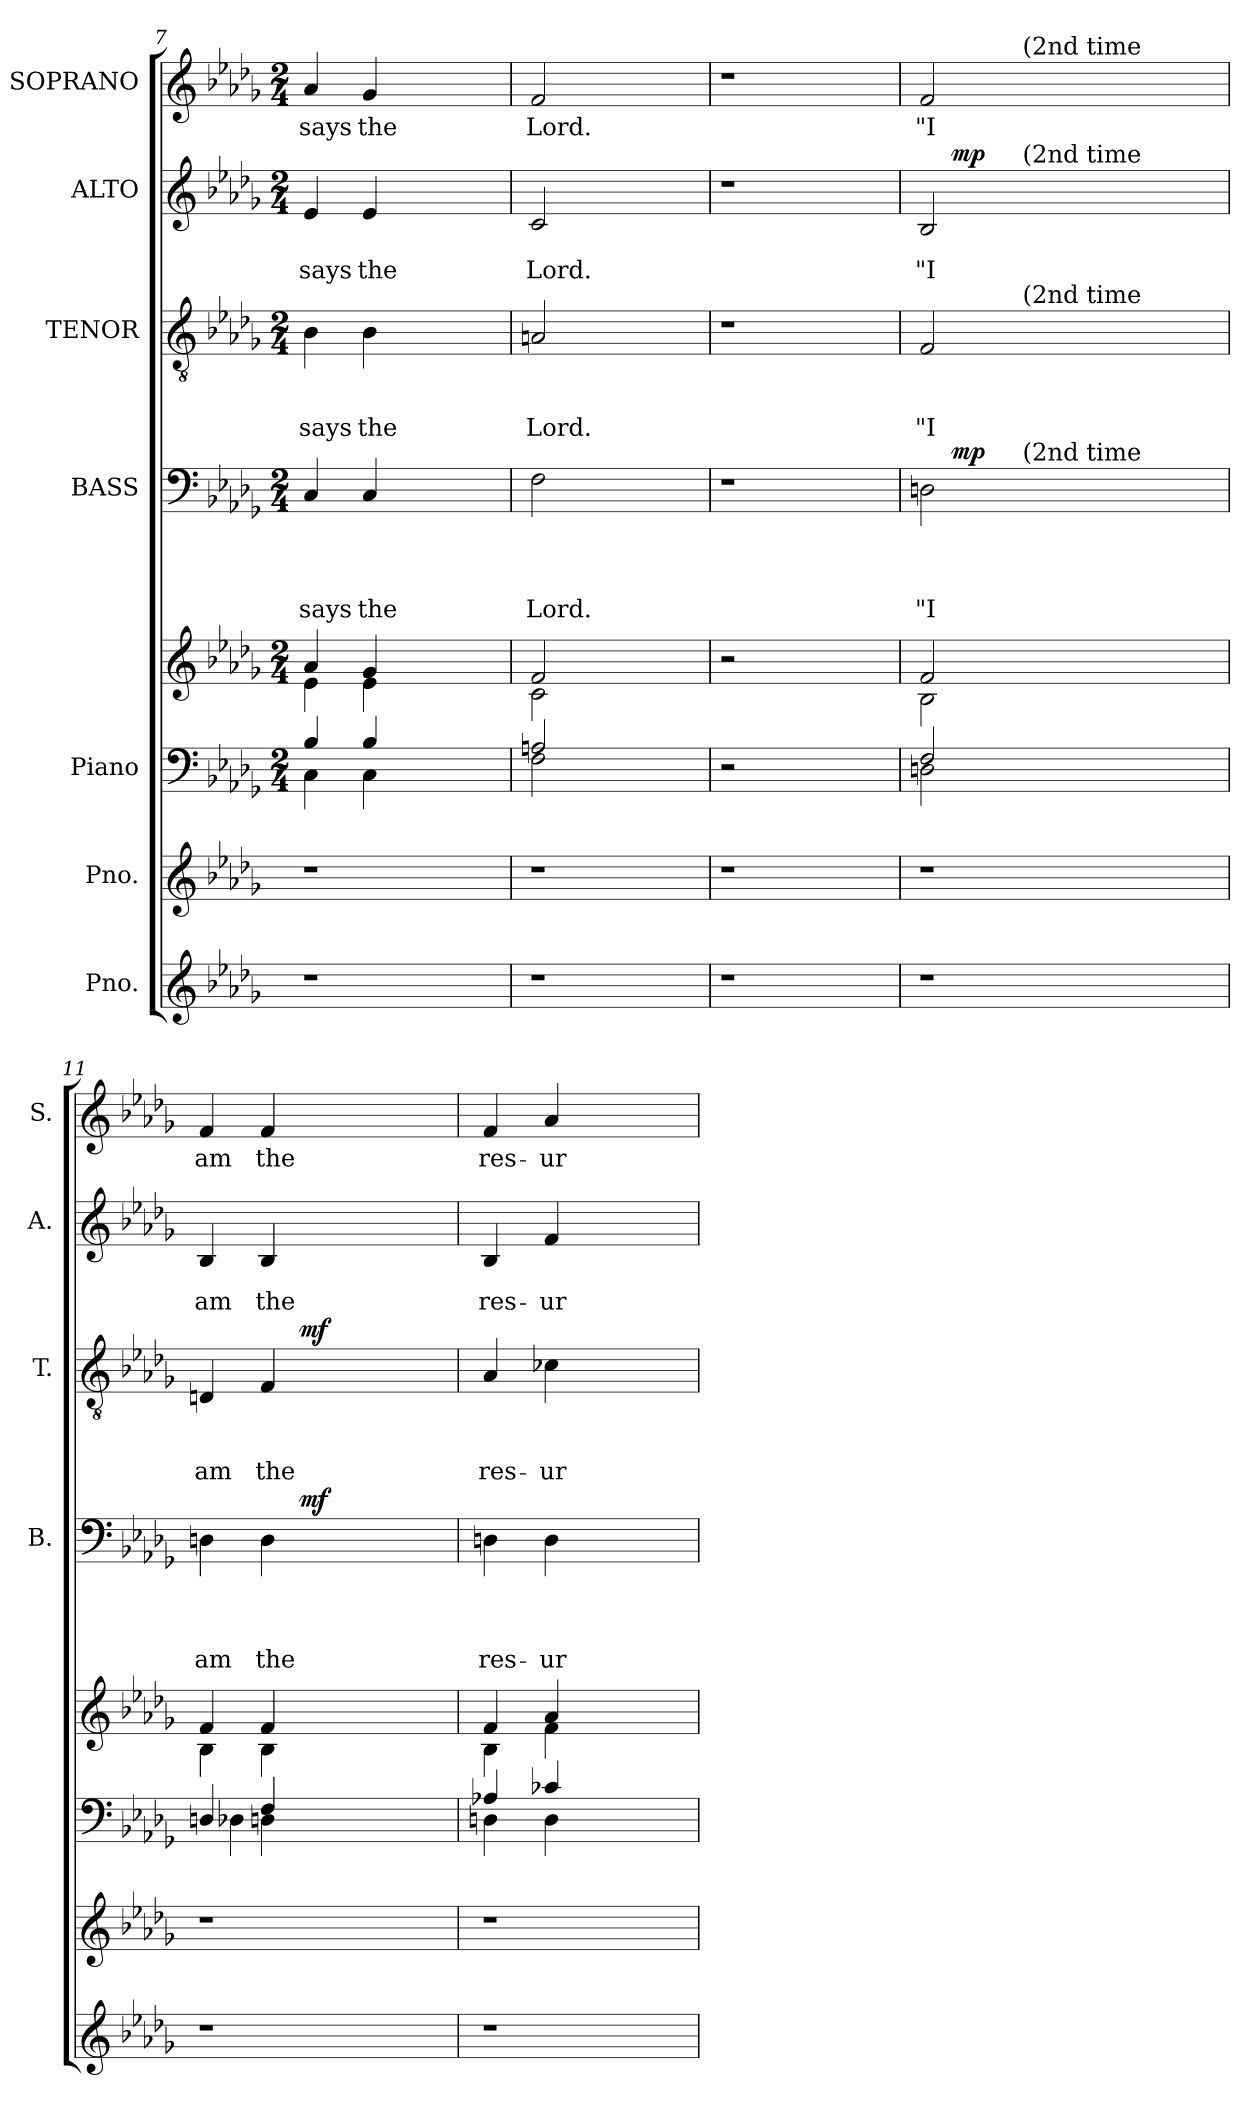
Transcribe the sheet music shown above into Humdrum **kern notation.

**kern	**kern	**kern	**kern	**kern	**text	**text	**text	**text	**dynam	**kern	**text	**text	**text	**dynam	**kern	**text	**text	**dynam	**kern	**text	**dynam
*part7	*part6	*part5	*part5	*part4	*part4	*part4	*part4	*part4	*part4	*part3	*part3	*part3	*part3	*part3	*part2	*part2	*part2	*part2	*part1	*part1	*part1
*staff8	*staff7	*staff6	*staff5	*staff4	*staff4	*staff4	*staff4	*staff4	*staff4	*staff3	*staff3	*staff3	*staff3	*staff3	*staff2	*staff2	*staff2	*staff2	*staff1	*staff1	*staff1
*I"Pno.	*I"Pno.	*I"Piano	*	*I"BASS	*	*	*	*	*	*I"TENOR	*	*	*	*	*I"ALTO	*	*	*	*I"SOPRANO	*	*
*	*	*	*	*I'B.	*	*	*	*	*	*I'T.	*	*	*	*	*I'A.	*	*	*	*I'S.	*	*
*clefG2	*clefG2	*clefF4	*clefG2	*clefF4	*	*	*	*	*	*clefGv2	*	*	*	*	*clefG2	*	*	*	*clefG2	*	*
*k[b-e-a-d-g-]	*k[b-e-a-d-g-]	*k[b-e-a-d-g-]	*k[b-e-a-d-g-]	*k[b-e-a-d-g-]	*	*	*	*	*	*k[b-e-a-d-g-]	*	*	*	*	*k[b-e-a-d-g-]	*	*	*	*k[b-e-a-d-g-]	*	*
*D-:	*D-:	*D-:	*D-:	*D-:	*	*	*	*	*	*D-:	*	*	*	*	*D-:	*	*	*	*D-:	*	*
*	*	*M2/4	*M2/4	*M2/4	*	*	*	*	*	*M2/4	*	*	*	*	*M2/4	*	*	*	*M2/4	*	*
=7	=7	=7	=7	=7	=7	=7	=7	=7	=7	=7	=7	=7	=7	=7	=7	=7	=7	=7	=7	=7	=7
*	*	*^	*^	*	*	*	*	*	*	*	*	*	*	*	*	*	*	*	*	*	*
!	!	!	!	!	!	!	!	!	!	!LO:LY:b	!	!	!	!	!LO:LY:b	!	!	!	!LO:LY:b	!	!	!LO:LY:b	!
1r	1r	4B-/	4C\	4a-/	4e-\	4C/	.	.	.	says	.	4B-\	.	.	says	.	4e-/	.	says	.	4a-/	says	.
!	!	!	!	!	!	!	!	!	!	!LO:LY:b	!	!	!	!	!LO:LY:b	!	!	!	!LO:LY:b	!	!	!LO:LY:b	!
.	.	4B-/	4C\	4g-/	4e-\	4C/	.	.	.	the	.	4B-\	.	.	the	.	4e-/	.	the	.	4g-/	the	.
.	.	2ryy	2ryy	2ryy	2ryy	2ryy	.	.	.	.	.	2ryy	.	.	.	.	2ryy	.	.	.	2ryy	.	.
=8	=8	=8	=8	=8	=8	=8	=8	=8	=8	=8	=8	=8	=8	=8	=8	=8	=8	=8	=8	=8	=8	=8	=8
!	!	!	!	!	!	!	!	!	!	!LO:LY:b	!	!	!	!	!LO:LY:b	!	!	!	!LO:LY:b	!	!	!LO:LY:b	!
1r	1r	2An/	2F\	2f/	2c\	2F\	.	.	.	Lord.	.	2An/	.	.	Lord.	.	2c/	.	Lord.	.	2f/	Lord.	.
.	.	2ryy	2ryy	2ryy	2ryy	2ryy	.	.	.	.	.	2ryy	.	.	.	.	2ryy	.	.	.	2ryy	.	.
=9	=9	=9	=9	=9	=9	=9	=9	=9	=9	=9	=9	=9	=9	=9	=9	=9	=9	=9	=9	=9	=9	=9	=9
!	!	!LO:N:vis=1	!	!LO:N:vis=1	!	!LO:N:vis=1	!	!	!	!	!	!LO:N:vis=1	!	!	!	!	!LO:N:vis=1	!	!	!	!LO:N:vis=1	!	!
*	*	*v	*v	*	*	*	*	*	*	*	*	*	*	*	*	*	*	*	*	*	*	*	*
*	*	*	*v	*v	*	*	*	*	*	*	*	*	*	*	*	*	*	*	*	*	*	*
1r	1r	2r	2r	2r	.	.	.	.	.	2r	.	.	.	.	2r	.	.	.	2r	.	.
.	.	2ryy	2ryy	2ryy	.	.	.	.	.	2ryy	.	.	.	.	2ryy	.	.	.	2ryy	.	.
!!LO:LB:g=z
=10	=10	=10	=10	=10	=10	=10	=10	=10	=10	=10	=10	=10	=10	=10	=10	=10	=10	=10	=10	=10	=10
*	*	*^	*^	*	*	*	*	*	*	*	*	*	*	*	*	*	*	*	*	*	*
!	!	!	!	!	!	!	!	!	!	!LO:LY:b:rj	!	!	!	!	!LO:LY:b:rj	!	!	!	!LO:LY:b:rj	!	!	!LO:LY:b:rj	!
*	*	*	*	*	*	*^	*	*	*	*	*	*^	*	*	*	*	*^	*	*	*	*^	*	*
*	*	*	*	*	*	*	*^	*	*	*	*	*	*	*	*	*	*	*	*	*^	*	*	*	*	*^	*	*
1r	1r	2F/	2Dn\	2f/	2B-\	2Dn\	16.ryy	4ryy	.	.	.	"I	.	2F/	4ryy	.	.	"I	.	2B-/	16.ryy	4ryy	.	"I	.	2f/	16.ryy	4ryy	"I	.
!	!	!	!	!	!	!	!	!	!	!	!	!	!LO:DY:a	!	!	!	!	!	!	!	!	!	!	!	!LO:DY:b	!	!	!	!	!LO:DY:a
!	!	!	!	!	!	!	!	!	!	!	!	!	!	!	!	!	!	!	!	!	!	!	!	!	!	!	!	!	!	!LO:DY:n=1:b
.	.	.	.	.	.	.	2ryy	.	.	.	.	.	mp	.	.	.	.	.	.	.	2ryy	.	.	.	mp	.	2ryy	.	.	mp mp
.	.	.	.	.	.	.	.	16ryy	.	.	.	.	.	.	16ryy	.	.	.	.	.	.	16ryy	.	.	.	.	.	16ryy	.	.
!	!	!	!	!	!	!	!	!	!	!	!	!	!	!	!	!	!	!	!	!	!	!	!	!	!	!	!	!LO:TX:a:t=(2nd time	!	!
!	!	!	!	!	!	!	!	!	!	!	!	!	!	!	!	!	!	!	!	!	!	!LO:TX:a:t=(2nd time	!	!	!	!	!	!	!	!
!	!	!	!	!	!	!	!	!	!	!	!	!	!	!	!LO:TX:a:t=(2nd time	!	!	!	!	!	!	!	!	!	!	!	!	!	!	!
!	!	!	!	!	!	!	!	!LO:TX:a:t=(2nd time	!	!	!	!	!	!	!	!	!	!	!	!	!	!	!	!	!	!	!	!	!	!
.	.	.	.	.	.	.	.	2ryy	.	.	.	.	.	.	2ryy	.	.	.	.	.	.	2ryy	.	.	.	.	.	2ryy	.	.
.	.	2ryy	2ryy	2ryy	2ryy	2ryy	.	.	.	.	.	.	.	2ryy	.	.	.	.	.	2ryy	.	.	.	.	.	2ryy	.	.	.	.
.	.	.	.	.	.	.	4ryy	.	.	.	.	.	.	.	.	.	.	.	.	.	4ryy	.	.	.	.	.	4ryy	.	.	.
.	.	.	.	.	.	.	.	8.ryy	.	.	.	.	.	.	8.ryy	.	.	.	.	.	.	8.ryy	.	.	.	.	.	8.ryy	.	.
.	.	.	.	.	.	.	8ryy	.	.	.	.	.	.	.	.	.	.	.	.	.	8ryy	.	.	.	.	.	8ryy	.	.	.
.	.	.	.	.	.	.	32ryy	.	.	.	.	.	.	.	.	.	.	.	.	.	32ryy	.	.	.	.	.	32ryy	.	.	.
=11	=11	=11	=11	=11	=11	=11	=11	=11	=11	=11	=11	=11	=11	=11	=11	=11	=11	=11	=11	=11	=11	=11	=11	=11	=11	=11	=11	=11	=11	=11
!	!	!	!	!	!	!	!	!	!	!	!	!LO:LY:b	!	!	!	!	!	!LO:LY:b	!	!	!	!	!	!LO:LY:b	!	!	!	!	!LO:LY:b	!
*	*	*	*	*	*	*	*	*	*	*	*	*	*	*	*	*	*	*	*	*v	*v	*v	*	*	*	*	*	*	*	*
*	*	*	*	*	*	*	*v	*v	*	*	*	*	*	*	*	*	*	*	*	*	*	*	*	*	*v	*v	*	*
1r	1r	4Dn/	4D-X\	4f/	4B-\	4Dn\	4.ryy	.	.	.	am	.	4Dn/	4.ryy	.	.	am	.	4B-/	.	am	.	4f/	4.ryy	am	.
!	!	!	!	!	!	!	!	!	!	!	!LO:LY:b	!	!	!	!	!	!LO:LY:b	!	!	!	!LO:LY:b	!	!	!	!LO:LY:b	!
.	.	4F/	4D\	4f/	4B-\	4D\	.	.	.	.	the	.	4F/	.	.	.	the	.	4B-/	.	the	.	4f/	.	the	.
!	!	!	!	!	!	!	!	!	!	!	!	!LO:DY:a	!	!	!	!	!	!LO:DY:a	!	!	!	!	!	!	!	!LO:DY:a
!	!	!	!	!	!	!	!	!	!	!	!	!	!	!	!	!	!	!	!	!	!	!	!	!	!	!LO:DY:n=1:b
.	.	.	.	.	.	.	2ryy	.	.	.	.	mf	.	2ryy	.	.	.	mf	.	.	.	.	.	2ryy	.	mf mf
.	.	2ryy	2ryy	2ryy	2ryy	2ryy	.	.	.	.	.	.	2ryy	.	.	.	.	.	2ryy	.	.	.	2ryy	.	.	.
.	.	.	.	.	.	.	8ryy	.	.	.	.	.	.	8ryy	.	.	.	.	.	.	.	.	.	8ryy	.	.
=12	=12	=12	=12	=12	=12	=12	=12	=12	=12	=12	=12	=12	=12	=12	=12	=12	=12	=12	=12	=12	=12	=12	=12	=12	=12	=12
!	!	!	!	!	!	!	!	!	!	!	!LO:LY:b	!	!	!	!	!	!LO:LY:b	!	!	!	!LO:LY:b	!	!	!	!LO:LY:b	!
*	*	*	*	*	*	*v	*v	*	*	*	*	*	*	*	*	*	*	*	*	*	*	*	*v	*v	*	*
*	*	*	*	*	*	*	*	*	*	*	*	*v	*v	*	*	*	*	*	*	*	*	*	*	*
1r	1r	4A-X/	4Dn\	4f/	4B-\	4Dn\	.	.	.	res-	.	4A-/	.	.	res-	.	4B-/	.	res-	.	4f/	res-	.
!	!	!	!	!	!	!	!	!	!	!LO:LY:b	!	!	!	!	!LO:LY:b	!	!	!	!LO:LY:b	!	!	!LO:LY:b	!
.	.	4c-X/	4D\	4a-/	4f\	4D\	.	.	.	-ur-	.	4c-X\	.	.	-ur-	.	4f/	.	-ur-	.	4a-/	-ur-	.
.	.	2ryy	2ryy	2ryy	2ryy	2ryy	.	.	.	.	.	2ryy	.	.	.	.	2ryy	.	.	.	2ryy	.	.
*	*	*v	*v	*	*	*	*	*	*	*	*	*	*	*	*	*	*	*	*	*	*	*	*
*	*	*	*v	*v	*	*	*	*	*	*	*	*	*	*	*	*	*	*	*	*	*	*
=	=	=	=	=	=	=	=	=	=	=	=	=	=	=	=	=	=	=	=	=	=
*-	*-	*-	*-	*-	*-	*-	*-	*-	*-	*-	*-	*-	*-	*-	*-	*-	*-	*-	*-	*-	*-
